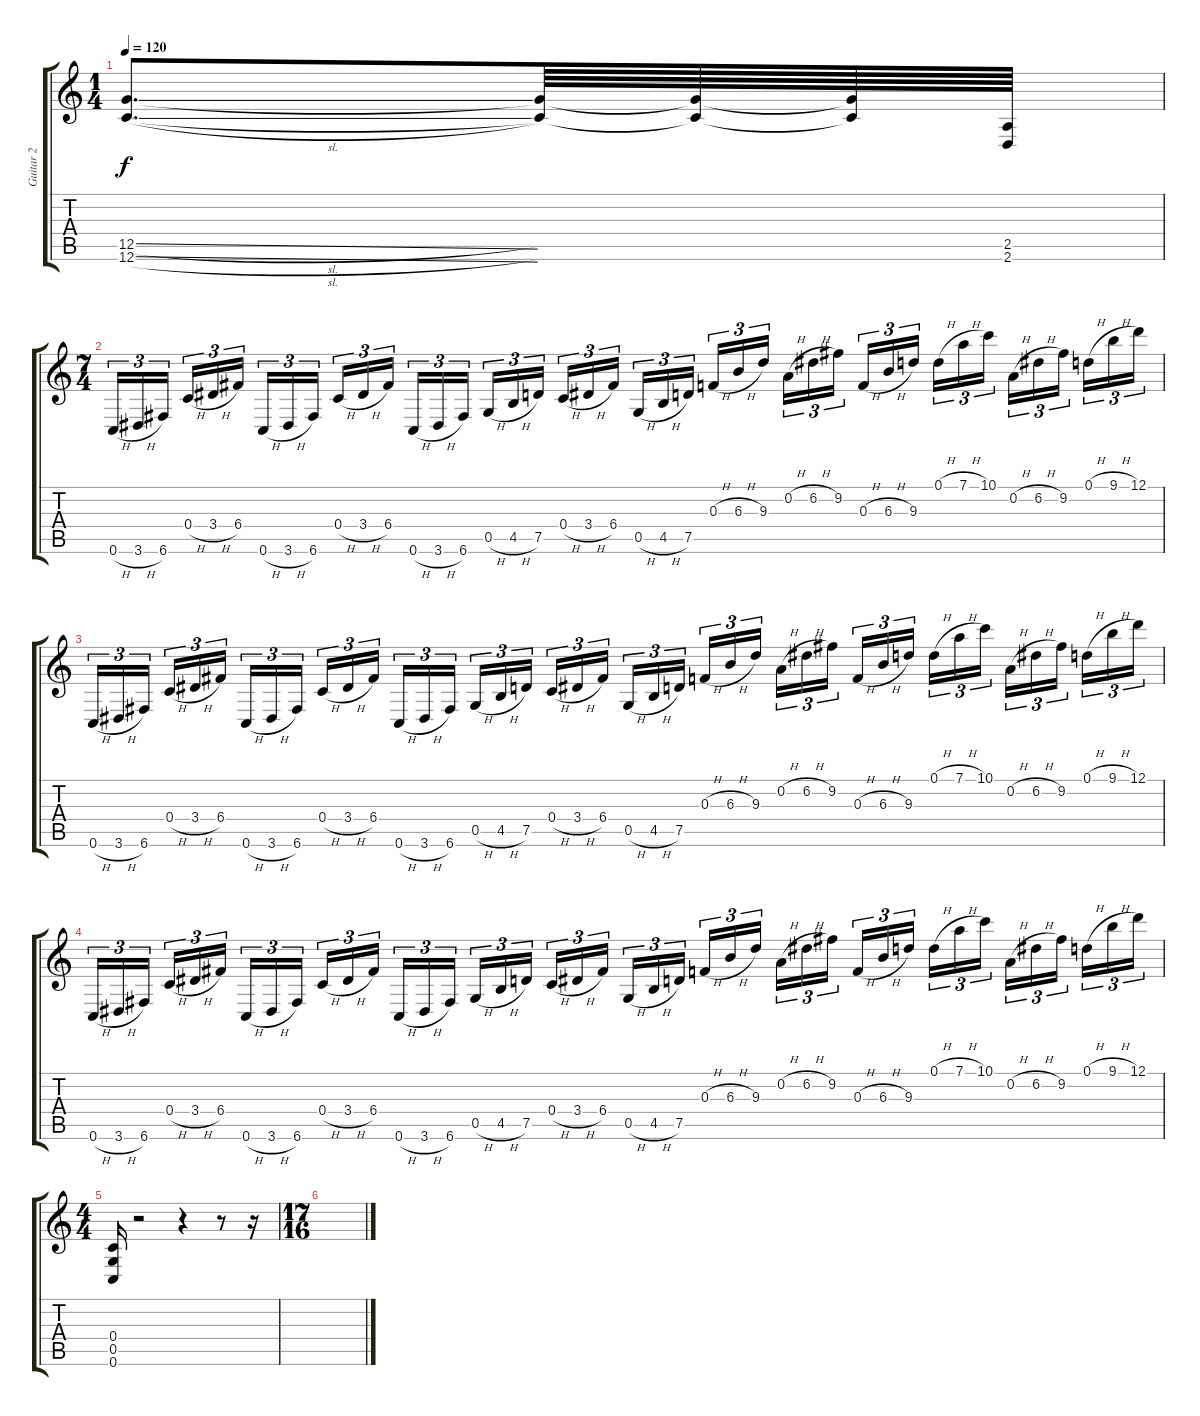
\track ("Guitar 2" "Guitar 2") {instrument overdrivenguitar}
\staff {score tabs}
\tuning (D4 A3 F3 C3 G2 C2) {hide}
\ts (1 4)
\tempo 120
\clef g2
\ks c
(12.5{sl} 12.6{sl}).8{d dy f} (12.5{t} 12.6{t}).64 (12.5{t} 12.6{t}).64 (12.5{t} 12.6{t}).64 (2.5 2.6).64 |
\ts (7 4)
0.6{h}.16{tu (3 2)} 3.6{h}.16{tu (3 2)} 6.6.16{tu (3 2) beam splitsecondary} 0.4{h}.16{tu (3 2)} 3.4{h}.16{tu (3 2)} 6.4.16{tu (3 2)} 0.6{h}.16{tu (3 2)} 3.6{h}.16{tu (3 2)} 6.6.16{tu (3 2) beam splitsecondary} 0.4{h}.16{tu (3 2)} 3.4{h}.16{tu (3 2)} 6.4.16{tu (3 2)} 0.6{h}.16{tu (3 2)} 3.6{h}.16{tu (3 2)} 6.6.16{tu (3 2) beam splitsecondary} 0.5{h}.16{tu (3 2)} 4.5{h}.16{tu (3 2)} 7.5.16{tu (3 2)} 0.4{h}.16{tu (3 2)} 3.4{h}.16{tu (3 2)} 6.4.16{tu (3 2) beam splitsecondary} 0.5{h}.16{tu (3 2)} 4.5{h}.16{tu (3 2)} 7.5.16{tu (3 2)} 0.3{h}.16{tu (3 2)} 6.3{h}.16{tu (3 2)} 9.3.16{tu (3 2) beam splitsecondary} 0.2{h}.16{tu (3 2)} 6.2{h}.16{tu (3 2)} 9.2.16{tu (3 2)} 0.3{h}.16{tu (3 2)} 6.3{h}.16{tu (3 2)} 9.3.16{tu (3 2) beam splitsecondary} 0.1{h}.16{tu (3 2)} 7.1{h}.16{tu (3 2)} 10.1.16{tu (3 2)} 0.2{h}.16{tu (3 2)} 6.2{h}.16{tu (3 2)} 9.2.16{tu (3 2) beam splitsecondary} 0.1{h}.16{tu (3 2)} 9.1{h}.16{tu (3 2)} 12.1.16{tu (3 2)} |
0.6{h}.16{tu (3 2)} 3.6{h}.16{tu (3 2)} 6.6.16{tu (3 2) beam splitsecondary} 0.4{h}.16{tu (3 2)} 3.4{h}.16{tu (3 2)} 6.4.16{tu (3 2)} 0.6{h}.16{tu (3 2)} 3.6{h}.16{tu (3 2)} 6.6.16{tu (3 2) beam splitsecondary} 0.4{h}.16{tu (3 2)} 3.4{h}.16{tu (3 2)} 6.4.16{tu (3 2)} 0.6{h}.16{tu (3 2)} 3.6{h}.16{tu (3 2)} 6.6.16{tu (3 2) beam splitsecondary} 0.5{h}.16{tu (3 2)} 4.5{h}.16{tu (3 2)} 7.5.16{tu (3 2)} 0.4{h}.16{tu (3 2)} 3.4{h}.16{tu (3 2)} 6.4.16{tu (3 2) beam splitsecondary} 0.5{h}.16{tu (3 2)} 4.5{h}.16{tu (3 2)} 7.5.16{tu (3 2)} 0.3{h}.16{tu (3 2)} 6.3{h}.16{tu (3 2)} 9.3.16{tu (3 2) beam splitsecondary} 0.2{h}.16{tu (3 2)} 6.2{h}.16{tu (3 2)} 9.2.16{tu (3 2)} 0.3{h}.16{tu (3 2)} 6.3{h}.16{tu (3 2)} 9.3.16{tu (3 2) beam splitsecondary} 0.1{h}.16{tu (3 2)} 7.1{h}.16{tu (3 2)} 10.1.16{tu (3 2)} 0.2{h}.16{tu (3 2)} 6.2{h}.16{tu (3 2)} 9.2.16{tu (3 2) beam splitsecondary} 0.1{h}.16{tu (3 2)} 9.1{h}.16{tu (3 2)} 12.1.16{tu (3 2)} |
0.6{h}.16{tu (3 2)} 3.6{h}.16{tu (3 2)} 6.6.16{tu (3 2) beam splitsecondary} 0.4{h}.16{tu (3 2)} 3.4{h}.16{tu (3 2)} 6.4.16{tu (3 2)} 0.6{h}.16{tu (3 2)} 3.6{h}.16{tu (3 2)} 6.6.16{tu (3 2) beam splitsecondary} 0.4{h}.16{tu (3 2)} 3.4{h}.16{tu (3 2)} 6.4.16{tu (3 2)} 0.6{h}.16{tu (3 2)} 3.6{h}.16{tu (3 2)} 6.6.16{tu (3 2) beam splitsecondary} 0.5{h}.16{tu (3 2)} 4.5{h}.16{tu (3 2)} 7.5.16{tu (3 2)} 0.4{h}.16{tu (3 2)} 3.4{h}.16{tu (3 2)} 6.4.16{tu (3 2) beam splitsecondary} 0.5{h}.16{tu (3 2)} 4.5{h}.16{tu (3 2)} 7.5.16{tu (3 2)} 0.3{h}.16{tu (3 2)} 6.3{h}.16{tu (3 2)} 9.3.16{tu (3 2) beam splitsecondary} 0.2{h}.16{tu (3 2)} 6.2{h}.16{tu (3 2)} 9.2.16{tu (3 2)} 0.3{h}.16{tu (3 2)} 6.3{h}.16{tu (3 2)} 9.3.16{tu (3 2) beam splitsecondary} 0.1{h}.16{tu (3 2)} 7.1{h}.16{tu (3 2)} 10.1.16{tu (3 2)} 0.2{h}.16{tu (3 2)} 6.2{h}.16{tu (3 2)} 9.2.16{tu (3 2) beam splitsecondary} 0.1{h}.16{tu (3 2)} 9.1{h}.16{tu (3 2)} 12.1.16{tu (3 2)} |
\ts (4 4)
(0.4 0.5 0.6).16 r.2 r.4 r.8 r.16 |
\ts (17 16)
